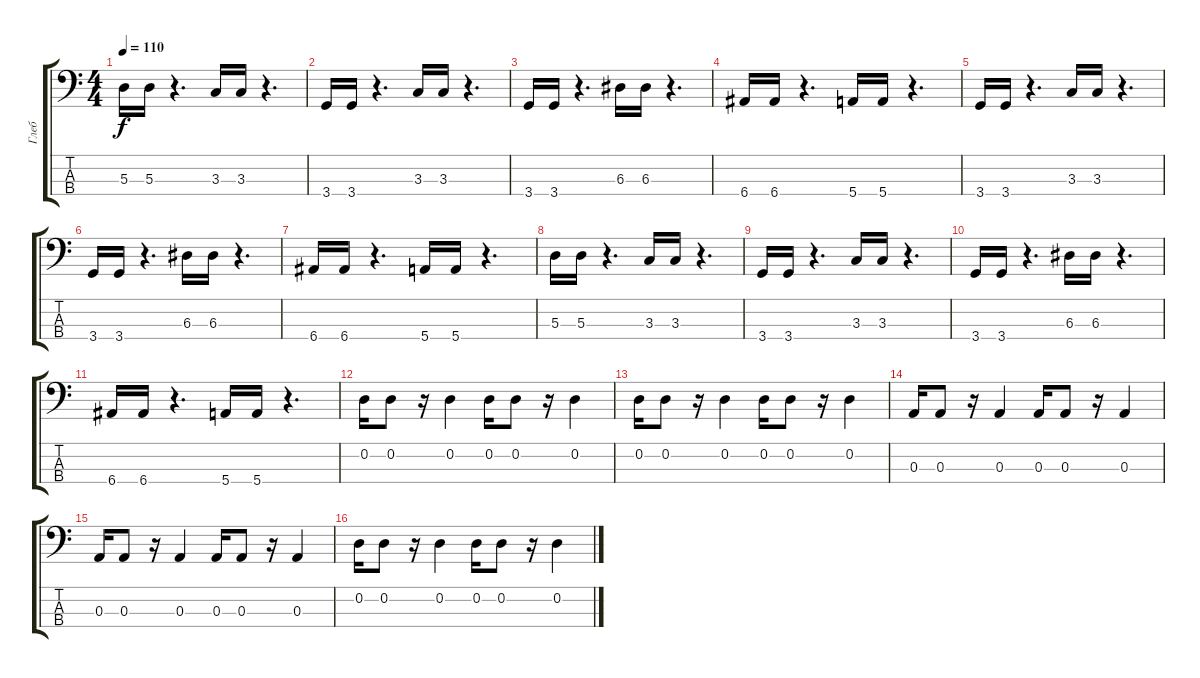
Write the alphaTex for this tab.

\track ("Глеб" "Глеб") {instrument electricbassfinger}
\staff {score tabs}
\tuning (G2 D2 A1 E1) {hide}
\ts (4 4)
\tempo 110
\clef f4
\ks c
5.3.16{dy f} 5.3.16 r.4{d} 3.3.16 3.3.16 r.4{d} |
3.4.16 3.4.16 r.4{d} 3.3.16 3.3.16 r.4{d} |
3.4.16 3.4.16 r.4{d} 6.3.16 6.3.16 r.4{d} |
6.4.16 6.4.16 r.4{d} 5.4.16 5.4.16 r.4{d} |
3.4.16 3.4.16 r.4{d} 3.3.16 3.3.16 r.4{d} |
3.4.16 3.4.16 r.4{d} 6.3.16 6.3.16 r.4{d} |
6.4.16 6.4.16 r.4{d} 5.4.16 5.4.16 r.4{d} |
5.3.16 5.3.16 r.4{d} 3.3.16 3.3.16 r.4{d} |
3.4.16 3.4.16 r.4{d} 3.3.16 3.3.16 r.4{d} |
3.4.16 3.4.16 r.4{d} 6.3.16 6.3.16 r.4{d} |
6.4.16 6.4.16 r.4{d} 5.4.16 5.4.16 r.4{d} |
0.2.16 0.2.8 r.16 0.2.4 0.2.16 0.2.8 r.16 0.2.4 |
0.2.16 0.2.8 r.16 0.2.4 0.2.16 0.2.8 r.16 0.2.4 |
0.3.16 0.3.8 r.16 0.3.4 0.3.16 0.3.8 r.16 0.3.4 |
0.3.16 0.3.8 r.16 0.3.4 0.3.16 0.3.8 r.16 0.3.4 |
0.2.16 0.2.8 r.16 0.2.4 0.2.16 0.2.8 r.16 0.2.4
